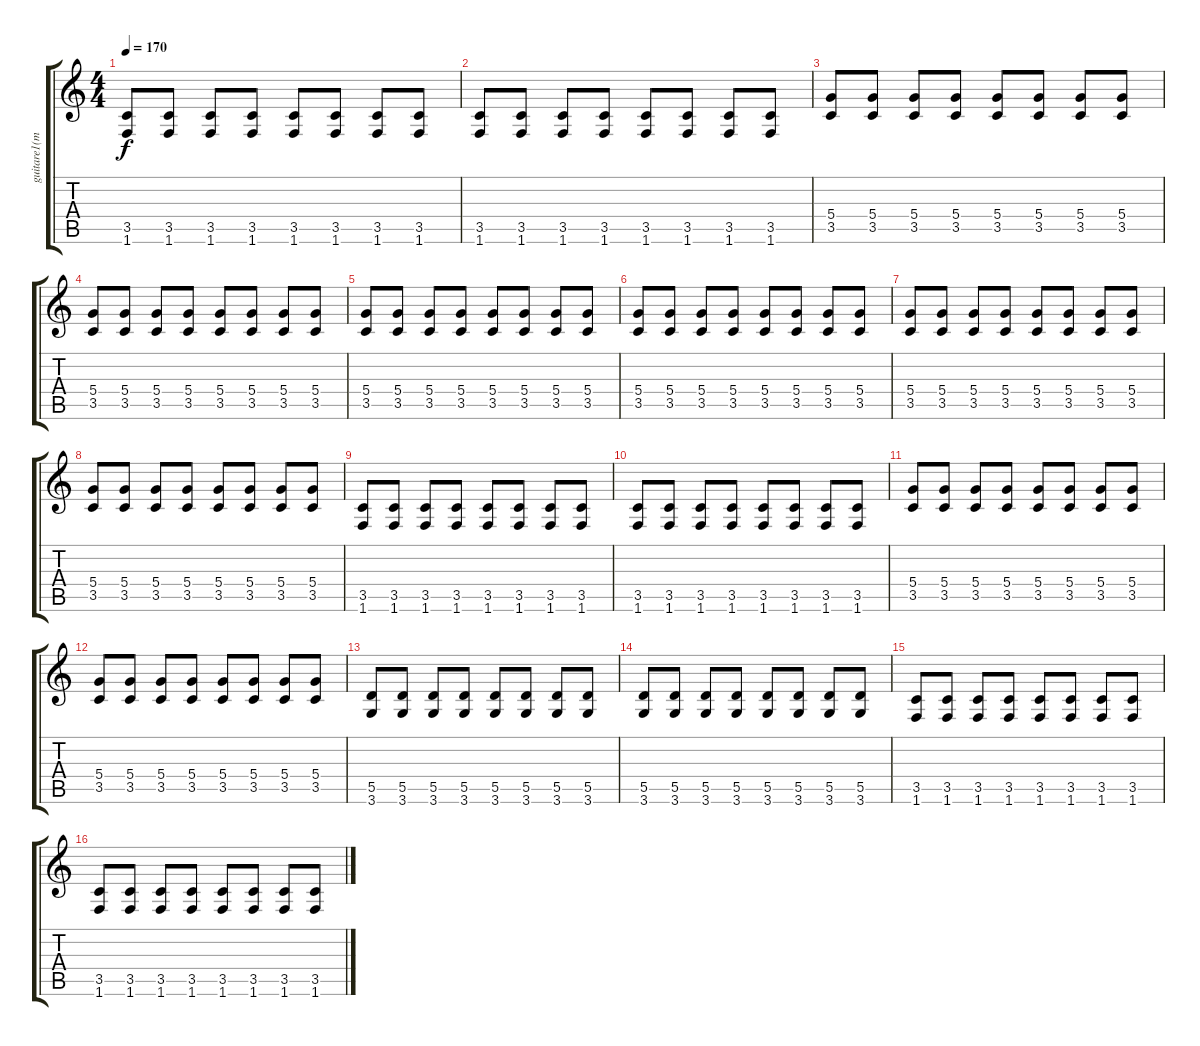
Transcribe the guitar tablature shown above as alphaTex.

\track ("guitare1(mick)" "guitare1(m") {instrument distortionguitar}
\staff {score tabs}
\tuning (E4 B3 G3 D3 A2 E2) {hide}
\ts (4 4)
\tempo 170
\clef g2
\ks c
(3.5 1.6).8{dy f} (3.5 1.6).8 (3.5 1.6).8 (3.5 1.6).8 (3.5 1.6).8 (3.5 1.6).8 (3.5 1.6).8 (3.5 1.6).8 |
(3.5 1.6).8 (3.5 1.6).8 (3.5 1.6).8 (3.5 1.6).8 (3.5 1.6).8 (3.5 1.6).8 (3.5 1.6).8 (3.5 1.6).8 |
(5.4 3.5).8 (5.4 3.5).8 (5.4 3.5).8 (5.4 3.5).8 (5.4 3.5).8 (5.4 3.5).8 (5.4 3.5).8 (5.4 3.5).8 |
(5.4 3.5).8 (5.4 3.5).8 (5.4 3.5).8 (5.4 3.5).8 (5.4 3.5).8 (5.4 3.5).8 (5.4 3.5).8 (5.4 3.5).8 |
(5.4 3.5).8 (5.4 3.5).8 (5.4 3.5).8 (5.4 3.5).8 (5.4 3.5).8 (5.4 3.5).8 (5.4 3.5).8 (5.4 3.5).8 |
(5.4 3.5).8 (5.4 3.5).8 (5.4 3.5).8 (5.4 3.5).8 (5.4 3.5).8 (5.4 3.5).8 (5.4 3.5).8 (5.4 3.5).8 |
(5.4 3.5).8 (5.4 3.5).8 (5.4 3.5).8 (5.4 3.5).8 (5.4 3.5).8 (5.4 3.5).8 (5.4 3.5).8 (5.4 3.5).8 |
(5.4 3.5).8 (5.4 3.5).8 (5.4 3.5).8 (5.4 3.5).8 (5.4 3.5).8 (5.4 3.5).8 (5.4 3.5).8 (5.4 3.5).8 |
(3.5 1.6).8 (3.5 1.6).8 (3.5 1.6).8 (3.5 1.6).8 (3.5 1.6).8 (3.5 1.6).8 (3.5 1.6).8 (3.5 1.6).8 |
(3.5 1.6).8 (3.5 1.6).8 (3.5 1.6).8 (3.5 1.6).8 (3.5 1.6).8 (3.5 1.6).8 (3.5 1.6).8 (3.5 1.6).8 |
(5.4 3.5).8 (5.4 3.5).8 (5.4 3.5).8 (5.4 3.5).8 (5.4 3.5).8 (5.4 3.5).8 (5.4 3.5).8 (5.4 3.5).8 |
(5.4 3.5).8 (5.4 3.5).8 (5.4 3.5).8 (5.4 3.5).8 (5.4 3.5).8 (5.4 3.5).8 (5.4 3.5).8 (5.4 3.5).8 |
(5.5 3.6).8 (5.5 3.6).8 (5.5 3.6).8 (5.5 3.6).8 (5.5 3.6).8 (5.5 3.6).8 (5.5 3.6).8 (5.5 3.6).8 |
(5.5 3.6).8 (5.5 3.6).8 (5.5 3.6).8 (5.5 3.6).8 (5.5 3.6).8 (5.5 3.6).8 (5.5 3.6).8 (5.5 3.6).8 |
(3.5 1.6).8 (3.5 1.6).8 (3.5 1.6).8 (3.5 1.6).8 (3.5 1.6).8 (3.5 1.6).8 (3.5 1.6).8 (3.5 1.6).8 |
(3.5 1.6).8 (3.5 1.6).8 (3.5 1.6).8 (3.5 1.6).8 (3.5 1.6).8 (3.5 1.6).8 (3.5 1.6).8 (3.5 1.6).8
